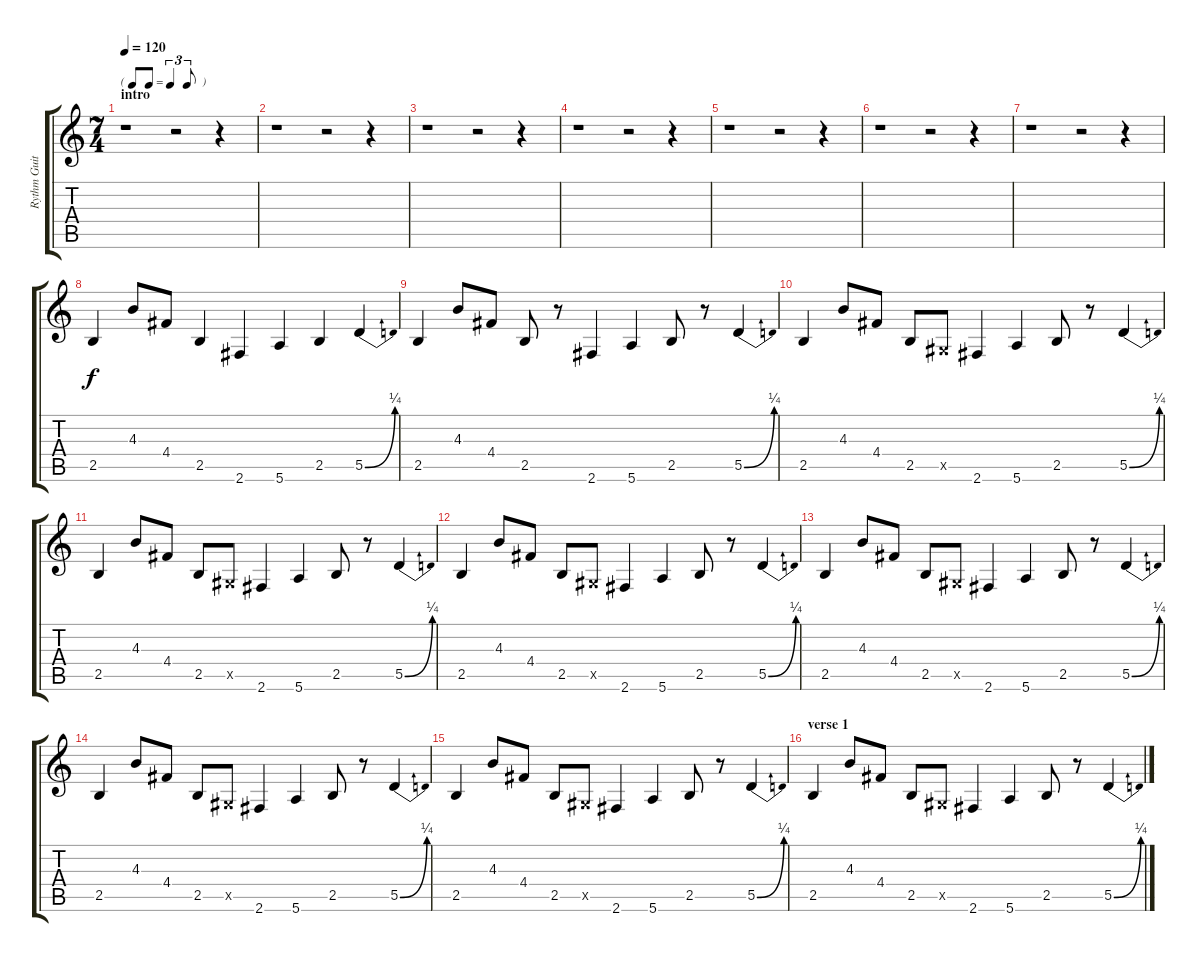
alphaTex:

\track ("Rythm Guitar (Gilmour)" "Rythm Guit") {instrument electricguitarclean}
\staff {score tabs}
\tuning (E4 B3 G3 D3 A2 E2) {hide}
\ts (7 4)
\tf triplet8th
\section ("" "intro")
\tempo 120
\clef g2
\ks c
r.1{dy f instrument electricguitarclean} r.2 r.4 |
r.1 r.2 r.4 |
r.1 r.2 r.4 |
r.1 r.2 r.4 |
r.1 r.2 r.4 |
r.1 r.2 r.4 |
r.1 r.2 r.4 |
2.5.4 4.3.8 4.4.8 2.5.4 2.6.4 5.6.4 2.5.4 5.5{be (bend 0 0 60 1)}.4 |
2.5.4 4.3.8 4.4.8 2.5.8 r.8 2.6.4 5.6.4 2.5.8 r.8 5.5{be (bend 0 0 60 1)}.4 |
2.5.4 4.3.8 4.4.8 2.5.8 -1.5{x}.8 2.6.4 5.6.4 2.5.8 r.8 5.5{be (bend 0 0 60 1)}.4 |
2.5.4 4.3.8 4.4.8 2.5.8 -1.5{x}.8 2.6.4 5.6.4 2.5.8 r.8 5.5{be (bend 0 0 60 1)}.4 |
2.5.4 4.3.8 4.4.8 2.5.8 -1.5{x}.8 2.6.4 5.6.4 2.5.8 r.8 5.5{be (bend 0 0 60 1)}.4 |
2.5.4 4.3.8 4.4.8 2.5.8 -1.5{x}.8 2.6.4 5.6.4 2.5.8 r.8 5.5{be (bend 0 0 60 1)}.4 |
2.5.4 4.3.8 4.4.8 2.5.8 -1.5{x}.8 2.6.4 5.6.4 2.5.8 r.8 5.5{be (bend 0 0 60 1)}.4 |
2.5.4 4.3.8 4.4.8 2.5.8 -1.5{x}.8 2.6.4 5.6.4 2.5.8 r.8 5.5{be (bend 0 0 60 1)}.4 |
\section ("" "verse 1")
2.5.4 4.3.8 4.4.8 2.5.8 -1.5{x}.8 2.6.4 5.6.4 2.5.8 r.8 5.5{be (bend 0 0 60 1)}.4
